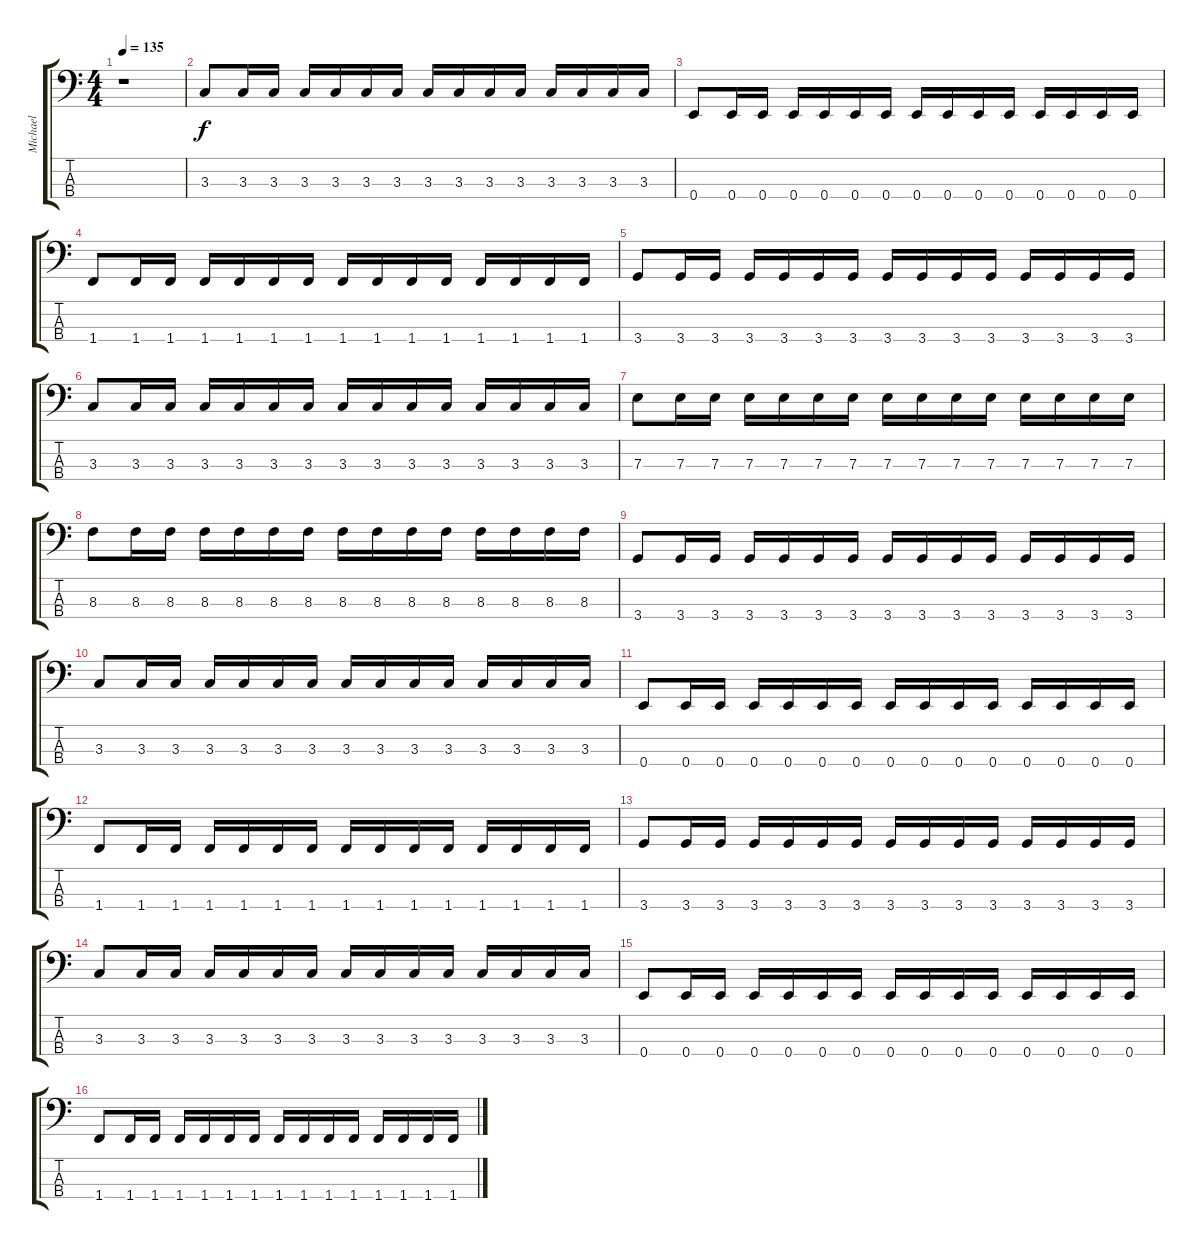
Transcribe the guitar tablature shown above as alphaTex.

\track ("Michael" "Michael") {instrument electricbasspick}
\staff {score tabs}
\tuning (G2 D2 A1 E1) {hide}
\ts (4 4)
\tempo 135
\clef f4
\ks c
r.1{dy f instrument electricbasspick} |
3.3.8 3.3.16 3.3.16 3.3.16 3.3.16 3.3.16 3.3.16 3.3.16 3.3.16 3.3.16 3.3.16 3.3.16 3.3.16 3.3.16 3.3.16 |
0.4.8 0.4.16 0.4.16 0.4.16 0.4.16 0.4.16 0.4.16 0.4.16 0.4.16 0.4.16 0.4.16 0.4.16 0.4.16 0.4.16 0.4.16 |
1.4.8 1.4.16 1.4.16 1.4.16 1.4.16 1.4.16 1.4.16 1.4.16 1.4.16 1.4.16 1.4.16 1.4.16 1.4.16 1.4.16 1.4.16 |
3.4.8 3.4.16 3.4.16 3.4.16 3.4.16 3.4.16 3.4.16 3.4.16 3.4.16 3.4.16 3.4.16 3.4.16 3.4.16 3.4.16 3.4.16 |
3.3.8 3.3.16 3.3.16 3.3.16 3.3.16 3.3.16 3.3.16 3.3.16 3.3.16 3.3.16 3.3.16 3.3.16 3.3.16 3.3.16 3.3.16 |
7.3.8 7.3.16 7.3.16 7.3.16 7.3.16 7.3.16 7.3.16 7.3.16 7.3.16 7.3.16 7.3.16 7.3.16 7.3.16 7.3.16 7.3.16 |
8.3.8 8.3.16 8.3.16 8.3.16 8.3.16 8.3.16 8.3.16 8.3.16 8.3.16 8.3.16 8.3.16 8.3.16 8.3.16 8.3.16 8.3.16 |
3.4.8 3.4.16 3.4.16 3.4.16 3.4.16 3.4.16 3.4.16 3.4.16 3.4.16 3.4.16 3.4.16 3.4.16 3.4.16 3.4.16 3.4.16 |
3.3.8 3.3.16 3.3.16 3.3.16 3.3.16 3.3.16 3.3.16 3.3.16 3.3.16 3.3.16 3.3.16 3.3.16 3.3.16 3.3.16 3.3.16 |
0.4.8 0.4.16 0.4.16 0.4.16 0.4.16 0.4.16 0.4.16 0.4.16 0.4.16 0.4.16 0.4.16 0.4.16 0.4.16 0.4.16 0.4.16 |
1.4.8 1.4.16 1.4.16 1.4.16 1.4.16 1.4.16 1.4.16 1.4.16 1.4.16 1.4.16 1.4.16 1.4.16 1.4.16 1.4.16 1.4.16 |
3.4.8 3.4.16 3.4.16 3.4.16 3.4.16 3.4.16 3.4.16 3.4.16 3.4.16 3.4.16 3.4.16 3.4.16 3.4.16 3.4.16 3.4.16 |
3.3.8 3.3.16 3.3.16 3.3.16 3.3.16 3.3.16 3.3.16 3.3.16 3.3.16 3.3.16 3.3.16 3.3.16 3.3.16 3.3.16 3.3.16 |
0.4.8 0.4.16 0.4.16 0.4.16 0.4.16 0.4.16 0.4.16 0.4.16 0.4.16 0.4.16 0.4.16 0.4.16 0.4.16 0.4.16 0.4.16 |
1.4.8 1.4.16 1.4.16 1.4.16 1.4.16 1.4.16 1.4.16 1.4.16 1.4.16 1.4.16 1.4.16 1.4.16 1.4.16 1.4.16 1.4.16
